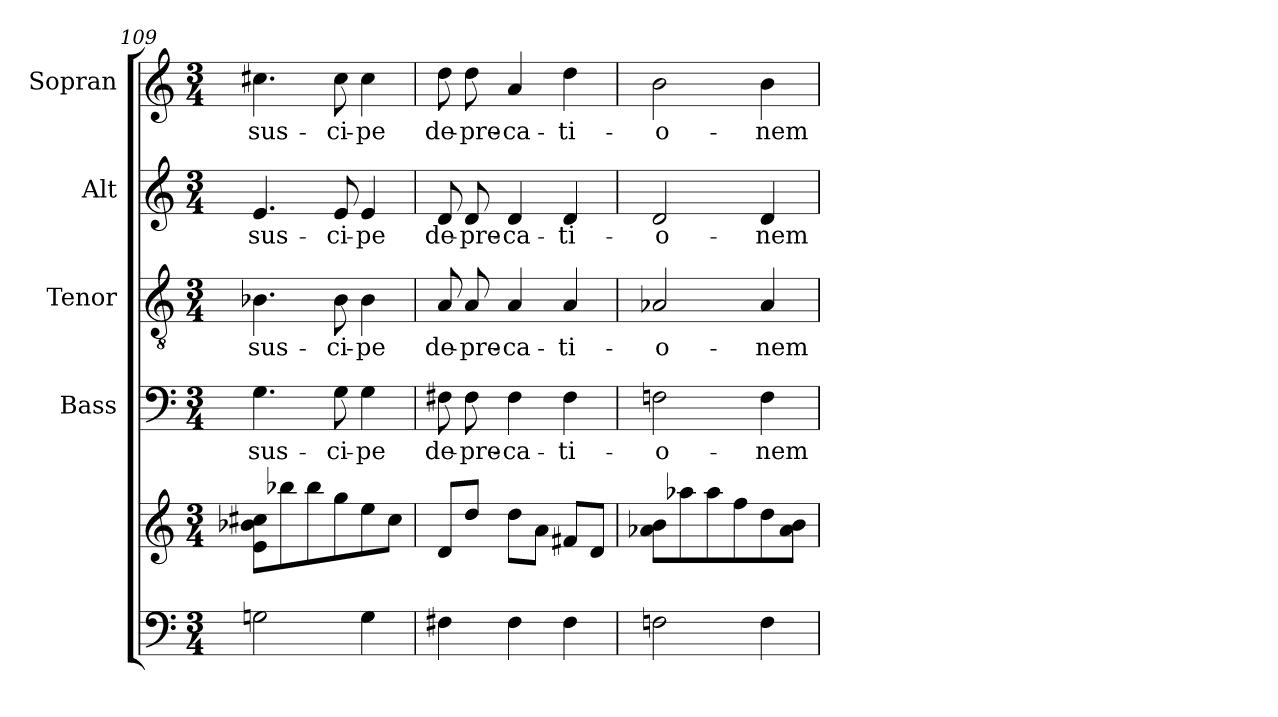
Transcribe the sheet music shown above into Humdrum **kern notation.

**kern	**kern	**kern	**text	**kern	**text	**kern	**text	**kern	**text
*part5	*part5	*part4	*part4	*part3	*part3	*part2	*part2	*part1	*part1
*staff6	*staff5	*staff4	*staff4	*staff3	*staff3	*staff2	*staff2	*staff1	*staff1
*	*	*I"Bass	*	*I"Tenor	*	*I"Alt	*	*I"Sopran	*
*	*	*I'B.	*	*I'T.	*	*I'A.	*	*I'S.	*
*clefF4	*clefG2	*clefF4	*	*clefGv2	*	*clefG2	*	*clefG2	*
*k[]	*k[]	*k[]	*	*k[]	*	*k[]	*	*k[]	*
*C:	*C:	*C:	*	*C:	*	*C:	*	*C:	*
*M3/4	*M3/4	*M3/4	*	*M3/4	*	*M3/4	*	*M3/4	*
=109	=109	=109	=109	=109	=109	=109	=109	=109	=109
!	!	!	!LO:LY:b	!	!LO:LY:b	!	!LO:LY:b	!	!LO:LY:b
2Gn\	8e\ 8b-X\ 8cc#X\L	4.G\	sus-	4.B-X\	sus-	4.e/	sus-	4.cc#X\	sus-
.	8bb-X\	.	.	.	.	.	.	.	.
.	8bb-\	.	.	.	.	.	.	.	.
!	!	!	!LO:LY:b	!	!LO:LY:b	!	!LO:LY:b	!	!LO:LY:b
.	8gg\	8G\	-ci-	8B-\	-ci-	8e/	-ci-	8cc#\	-ci-
!	!	!	!LO:LY:b	!	!LO:LY:b	!	!LO:LY:b	!	!LO:LY:b
4G\	8ee\	4G\	-pe	4B-\	-pe	4e/	-pe	4cc#\	-pe
.	8cc#\J	.	.	.	.	.	.	.	.
=110	=110	=110	=110	=110	=110	=110	=110	=110	=110
!	!	!	!LO:LY:b	!	!LO:LY:b	!	!LO:LY:b	!	!LO:LY:b
4F#X\	8d/L	8F#X\	de-	8A/	de-	8d/	de-	8dd\	de-
!	!	!	!LO:LY:b	!	!LO:LY:b	!	!LO:LY:b	!	!LO:LY:b
.	8dd/J	8F#\	-pre-	8A/	-pre-	8d/	-pre-	8dd\	-pre-
!	!	!	!LO:LY:b	!	!LO:LY:b	!	!LO:LY:b	!	!LO:LY:b
4F#\	8dd\L	4F#\	-ca-	4A/	-ca-	4d/	-ca-	4a/	-ca-
.	8a\J	.	.	.	.	.	.	.	.
!	!	!	!LO:LY:b	!	!LO:LY:b	!	!LO:LY:b	!	!LO:LY:b
4F#\	8f#X/L	4F#\	-ti-	4A/	-ti-	4d/	-ti-	4dd\	-ti-
.	8d/J	.	.	.	.	.	.	.	.
=111	=111	=111	=111	=111	=111	=111	=111	=111	=111
!	!	!	!LO:LY:b	!	!LO:LY:b	!	!LO:LY:b	!	!LO:LY:b
2Fn\	8a-X\ 8b\L	2Fn\	-o-	2A-X/	-o-	2d/	-o-	2b\	-o-
.	8aa-X\	.	.	.	.	.	.	.	.
.	8aa-\	.	.	.	.	.	.	.	.
.	8ff\	.	.	.	.	.	.	.	.
!	!	!	!LO:LY:b	!	!LO:LY:b	!	!LO:LY:b	!	!LO:LY:b
4F\	8dd\	4F\	-nem	4A-/	-nem	4d/	-nem	4b\	-nem
.	8a-\ 8b\J	.	.	.	.	.	.	.	.
=	=	=	=	=	=	=	=	=	=
*-	*-	*-	*-	*-	*-	*-	*-	*-	*-
